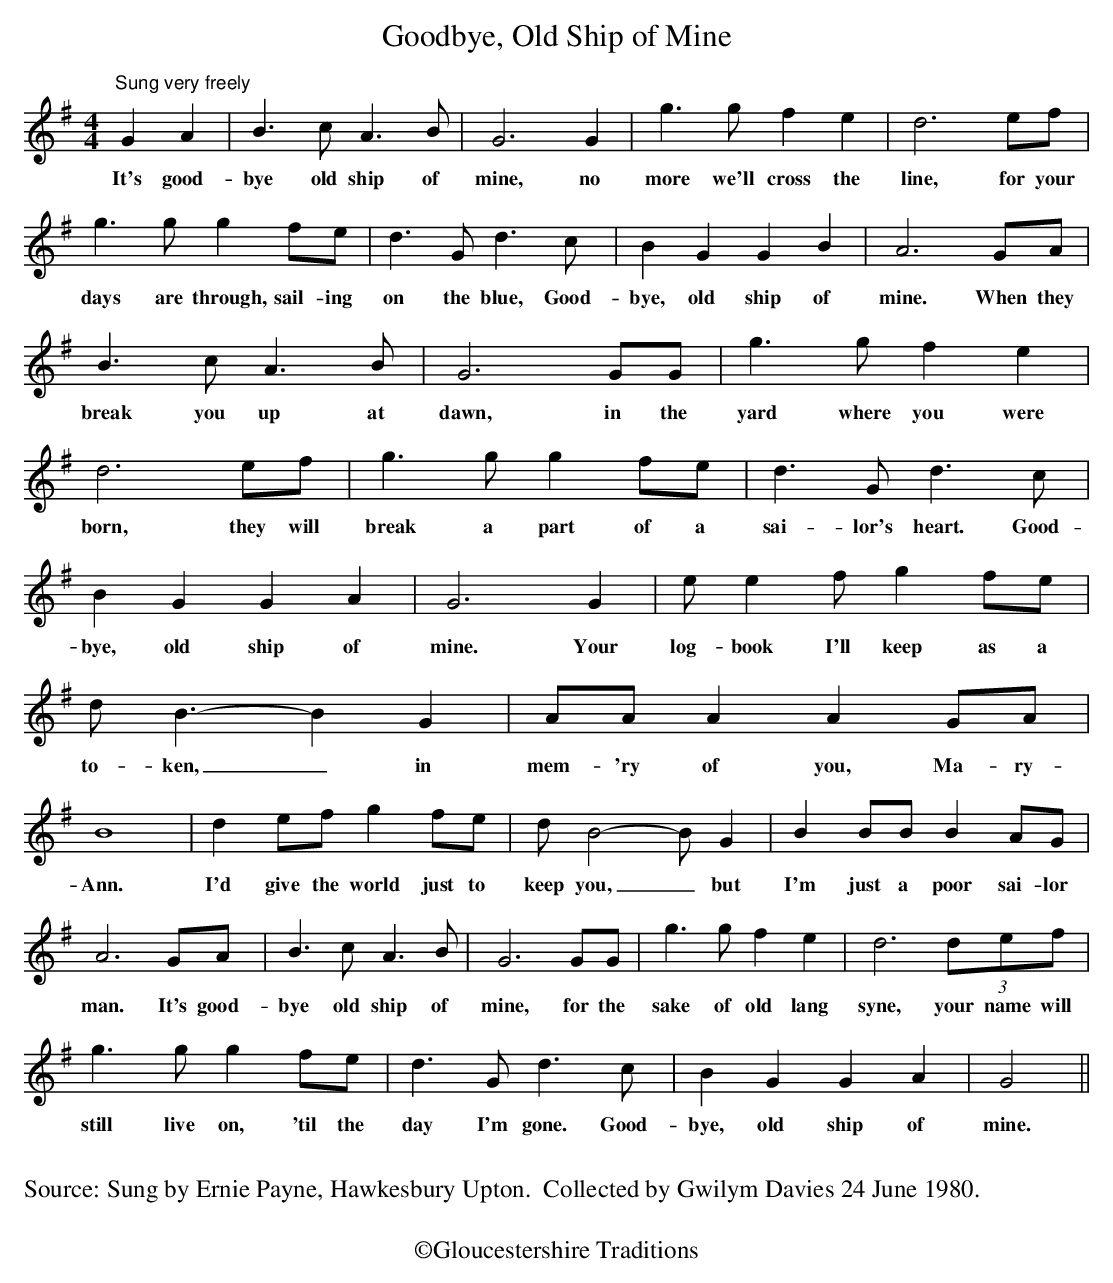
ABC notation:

X:1
T:Goodbye, Old Ship of Mine
M:4/4
L:1/4
K:G
"Sung very freely"GA|B>cA>B|G3G|g>g fe|d3e/f/|
w: It's good-bye old ship of mine, no more we'll cross the line, for your
g>ggf/e/|d>Gd>c|BGGB|A3G/A/|
w:days are through, sail-ing on the blue, Good-bye, old ship of mine. When they
B>cA>B|G3G/G/|g>gfe|d3e/f/|g>ggf/e/|d>Gd>c|
w:break you up at dawn, in the yard where you were born, they will break a part of a sai-lor's heart. Good-
BGGA|G3G|e/2e f/gf/e/|d<B-BG|A/A/ A AG/A/|
w:bye, old ship of mine. Your log-book I'll keep as a to-ken,_ in mem-'ry of you, Ma-ry-
B4|de/f/gf/e/|d/B2-B/G | BB/B/B A/G/|
w:Ann. I'd give the world just to keep you,_ but I'm just a poor sai-lor
A3G/A/|B>cA>B|G3G/G/|g>gfe|d3(3d/e/f/|
w:man. It's good-bye old ship of mine, for the sake of old lang syne, your name will
g>ggf/e/|d>Gd>c|BGGA|G2||
w:still live on, 'til the day I'm gone.  Good-bye, old ship of mine.
W:
